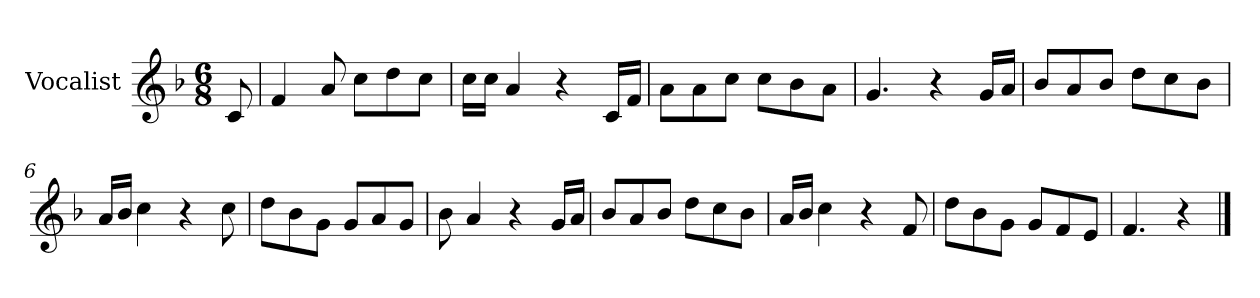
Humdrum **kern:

**kern
*part1
*staff1
*I"Vocalist
*k[b-]
*F:
*M6/8
=
8c
=1
4f
8a
8ccL
8dd
8ccJ
=2
16ccLL
16ccJJ
4a
4r
16cLL
16fJJ
=3
8aL
8a
8ccJ
8ccL
8b-
8aJ
=4
4.g
4r
16gLL
16aJJ
=5
8b-L
8a
8b-J
8ddL
8cc
8b-J
=6
16aLL
16b-JJ
4cc
4r
8cc
=7
8ddL
8b-
8gJ
8gL
8a
8gJ
=8
8b-
4a
4r
16gLL
16aJJ
=9
8b-L
8a
8b-J
8ddL
8cc
8b-J
=10
16aLL
16b-JJ
4cc
4r
8f
=11
8ddL
8b-
8gJ
8gL
8f
8eJ
=12
4.f
4r
==
*-
